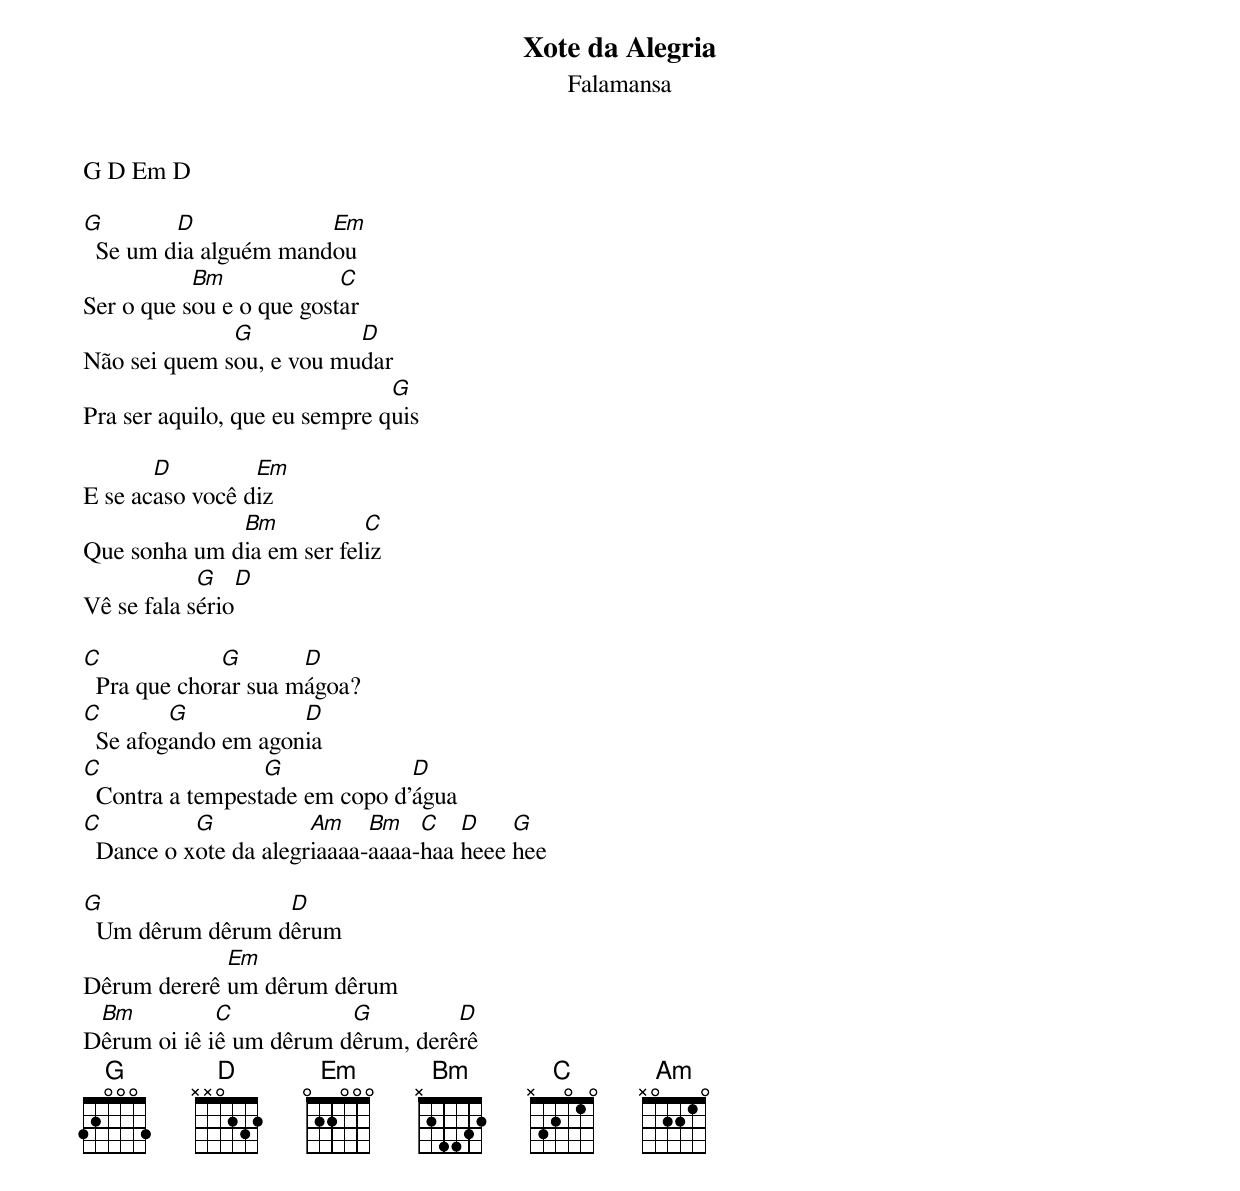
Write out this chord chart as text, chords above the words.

Xote da Alegria
Falamansa


G D Em D

G        D             Em
  Se um dia alguém mandou
           Bm             C
Ser o que sou e o que gostar
              G           D
Não sei quem sou, e vou mudar
                               G
Pra ser aquilo, que eu sempre quis

       D         Em
E se acaso você diz
              Bm           C
Que sonha um dia em ser feliz
            G    D
Vê se fala sério

C             G       D
  Pra que chorar sua mágoa?
C        G           D
  Se afogando em agonia
C                 G             D
  Contra a tempestade em copo d'água
C          G           Am    Bm   C   D    G
  Dance o xote da alegriaaaa-aaaa-haa heee hee

G                 D
  Um dêrum dêrum dêrum
             Em
Dêrum dererê um dêrum dêrum
 Bm          C           G         D
Dêrum oi iê iê um dêrum dêrum, derêrê
